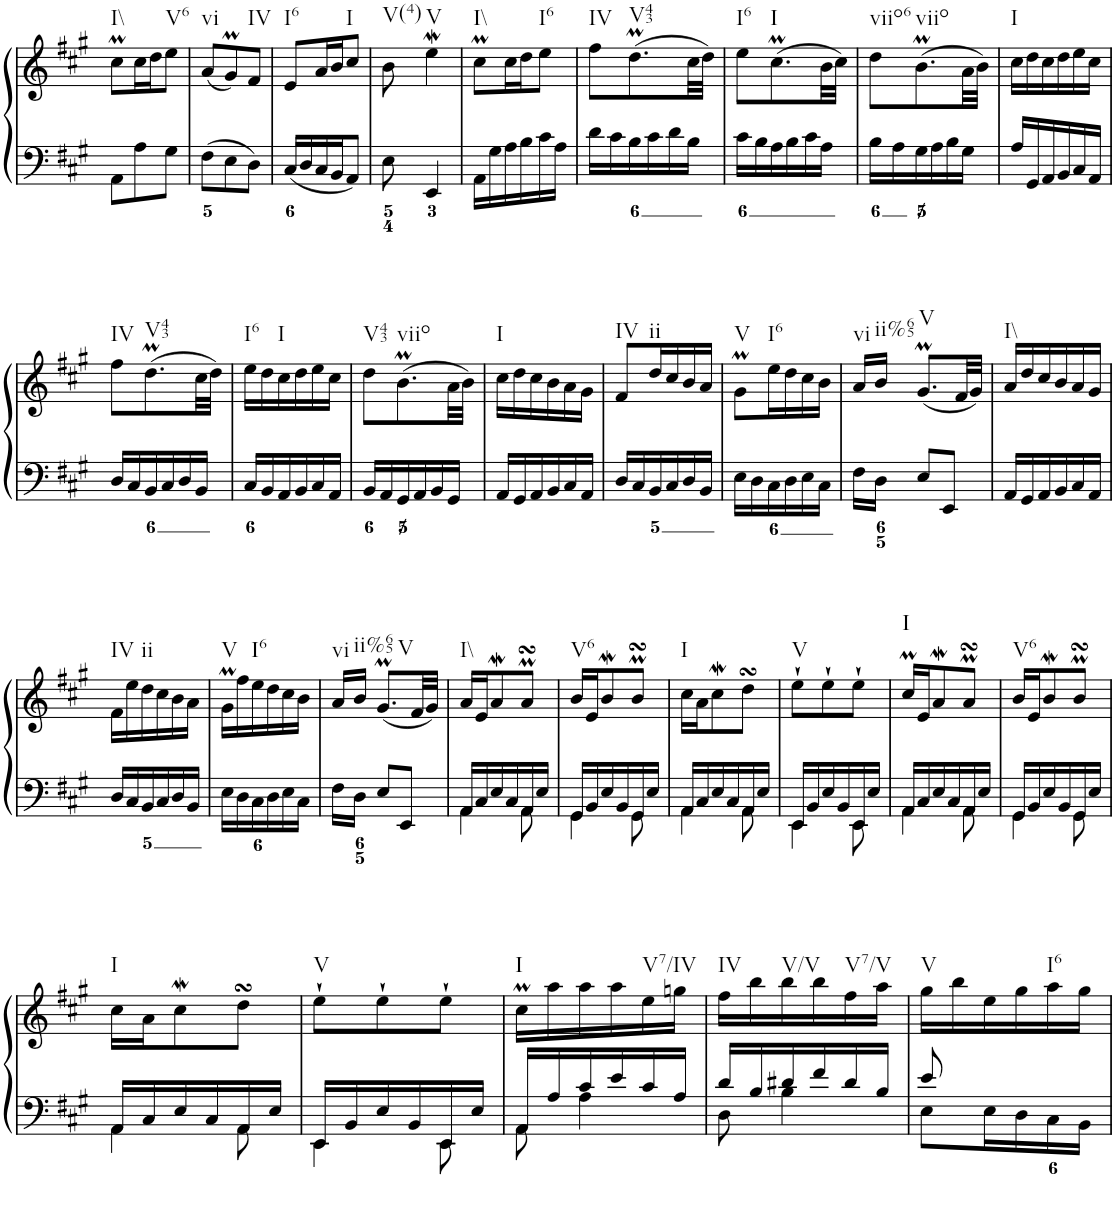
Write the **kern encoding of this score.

**kern	**kern
*part1	*part1
*staff2	*staff1
*I"Clavecin	*
!!LO:PB:g=z
*clefF4	*clefG2
*k[f#c#g#]	*k[f#c#g#]
*A:	*A:
*M3/8	*M3/8
=67X7	=67X7
!	!LO:TX:b:t=I\\
8AA\L	8cc#m\L
8A\	16cc#\L
.	16dd\J
!	!LO:TX:b:t=V6
8G#\J	8ee\J
=67X8	=67X8
!	!LO:TX:b:t=vi
8F#\L	(<8a/L
8E\	8g#m/)
!	!LO:TX:b:t=IV
8D\J	8f#/J
=67X9	=67X9
!	!LO:TX:b:t=I6
16C#/LL	8e/L
16D/	.
16C#/	16a/L
16BB/J	16b/J
!	!LO:TX:b:t=I
8AA/J	8cc#/J
=67X10	=67X10
!	!LO:TX:b:t=V(4)
8E\	8b\
!	!LO:TX:b:t=V
4EE/	4eeW\
=67X11	=67X11
!	!LO:TX:b:t=I\\
16AA\LL	8cc#m\L
16G#\	.
16A\	16cc#\L
16B\	16dd\J
!	!LO:TX:b:t=I6
16c#\	8ee\J
16A\JJ	.
=67X12	=67X12
!	!LO:TX:b:t=IV
16d\LL	8ff#\L
16c#\	.
!	!LO:TX:b:t=V43
16B\	(>8.ddM\
16c#\	.
16d\	.
16B\JJ	32cc#\LL
.	32dd\JJJ)
=67X13	=67X13
!	!LO:TX:b:t=I6
16c#\LL	8ee\L
16B\	.
!	!LO:TX:b:t=I
16A\	(>8.cc#m\
16B\	.
16c#\	.
16A\JJ	32b\LL
.	32cc#\JJJ)
=67X14	=67X14
!	!LO:TX:b:t=viio6
16B\LL	8dd\L
16A\	.
!	!LO:TX:b:t=viio
16G#\	(>8.bM\
16A\	.
16B\	.
16G#\JJ	32a\LL
.	32b\JJJ)
=67X15	=67X15
!	!LO:TX:b:t=I
16A/LL	16cc#\LL
16GG#/	16dd\
16AA/	16cc#\
16BB/	16dd\
16C#/	16ee\
16AA/JJ	16cc#\JJ
!!LO:LB:g=z
=67X16	=67X16
!	!LO:TX:b:t=IV
16D/LL	8ff#\L
16C#/	.
!	!LO:TX:b:t=V43
16BB/	(>8.ddM\
16C#/	.
16D/	.
16BB/JJ	32cc#\LL
.	32dd\JJJ)
=67X17	=67X17
!	!LO:TX:b:t=I6
16C#/LL	16ee\LL
16BB/	16dd\
!	!LO:TX:b:t=I
16AA/	16cc#\
16BB/	16dd\
16C#/	16ee\
16AA/JJ	16cc#\JJ
=67X18	=67X18
!	!LO:TX:b:t=V43
16BB/LL	8dd\L
16AA/	.
!	!LO:TX:b:t=viio
16GG#/	(>8.bM\
16AA/	.
16BB/	.
16GG#/JJ	32a\LL
.	32b\JJJ)
=67X19	=67X19
!	!LO:TX:b:t=I
16AA/LL	16cc#\LL
16GG#/	16dd\
16AA/	16cc#\
16BB/	16b\
16C#/	16a\
16AA/JJ	16g#\JJ
=67X20	=67X20
!	!LO:TX:b:t=IV
16D/LL	8f#/L
16C#/	.
!	!LO:TX:b:t=ii
16BB/	16dd/L
16C#/	16cc#/
16D/	16b/
16BB/JJ	16a/JJ
=67X21	=67X21
!	!LO:TX:b:t=V
16E\LL	8g#m\L
16D\	.
!	!LO:TX:b:t=I6
16C#\	16ee\L
16D\	16dd\
16E\	16cc#\
16C#\JJ	16b\JJ
=67X22	=67X22
!	!LO:TX:b:t=vi
16F#\LL	16a/LL
!	!LO:TX:b:t=ii%65
16D\JJ	16b/JJ
!	!LO:TX:b:t=V
8E/L	(<8.g#m/L
8EE/J	.
.	32f#/LL
.	32g#/JJJ)
=67X23	=67X23
!	!LO:TX:b:t=I\\
16AA/LL	16a/LL
16GG#/	16dd/
16AA/	16cc#/
16BB/	16b/
16C#/	16a/
16AA/JJ	16g#/JJ
!!LO:LB:g=z
=67X24	=67X24
!	!LO:TX:b:t=IV
16D/LL	16f#\LL
16C#/	16ee\
!	!LO:TX:b:t=ii
16BB/	16dd\
16C#/	16cc#\
16D/	16b\
16BB/JJ	16a\JJ
=67X25	=67X25
!	!LO:TX:b:t=V
16E\LL	16g#m\LL
16D\	16ff#\
!	!LO:TX:b:t=I6
16C#\	16ee\
16D\	16dd\
16E\	16cc#\
16C#\JJ	16b\JJ
=67X26	=67X26
!	!LO:TX:b:t=vi
16F#\LL	16a/LL
!	!LO:TX:b:t=ii%65
16D\JJ	16b/JJ
!	!LO:TX:b:t=V
8E/L	(<8.g#m/L
8EE/J	.
.	32f#/LL
.	32g#/JJJ)
=67X27	=67X27
*^	*
!	!	!LO:TX:b:t=I\\
16AA/LL	4AA\	16a/LL
16C#/	.	16e/J
16E/	.	8aw/
16C#/	.	.
16AA/	8AA\	8aMsSSs/J
16E/JJ	.	.
=67X28	=67X28	=67X28
!	!	!LO:TX:b:t=V6
16GG#/LL	4GG#\	16b/LL
16BB/	.	16e/J
16E/	.	8bW/
16BB/	.	.
16GG#/	8GG#\	8bMsSSS/J
16E/JJ	.	.
=67X29	=67X29	=67X29
!	!	!LO:TX:b:t=I
16AA/LL	4AA\	16cc#\LL
16C#/	.	16a\J
16E/	.	8cc#W\
16C#/	.	.
16AA/	8AA\	8ddsSSs\J
16E/JJ	.	.
=67X30	=67X30	=67X30
!	!	!LO:TX:b:t=V
16EE/LL	4EE\	8ee`\L
16BB/	.	.
16E/	.	8ee`\
16BB/	.	.
16EE/	8EE\	8ee`\J
16E/JJ	.	.
=67X31	=67X31	=67X31
!	!	!LO:TX:b:t=I
16AA/LL	4AA\	16cc#m/LL
16C#/	.	16e/J
16E/	.	8aw/
16C#/	.	.
16AA/	8AA\	8aMsSSs/J
16E/JJ	.	.
=67X32	=67X32	=67X32
!	!	!LO:TX:b:t=V6
16GG#/LL	4GG#\	16b/LL
16BB/	.	16e/J
16E/	.	8bW/
16BB/	.	.
16GG#/	8GG#\	8bMsSSS/J
16E/JJ	.	.
!!LO:LB:g=z
=67X33	=67X33	=67X33
!	!	!LO:TX:b:t=I
16AA/LL	4AA\	16cc#\LL
16C#/	.	16a\J
16E/	.	8cc#W\
16C#/	.	.
16AA/	8AA\	8ddsSSs\J
16E/JJ	.	.
=67X34	=67X34	=67X34
!	!	!LO:TX:b:t=V
16EE/LL	4EE\	8ee`\L
16BB/	.	.
16E/	.	8ee`\
16BB/	.	.
16EE/	8EE\	8ee`\J
16E/JJ	.	.
=67X35	=67X35	=67X35
!	!	!LO:TX:b:t=I
16AA/LL	8AA\	16cc#m\LL
16A/	.	16aa\
16c#/	4A\	16aa\
16e/	.	16aa\
!	!	!LO:TX:b:t=V7/IV
16c#/	.	16ee\
16A/JJ	.	16ggn\JJ
=67X36	=67X36	=67X36
!	!	!LO:TX:b:t=IV
16d/LL	8D\	16ff#\LL
16B/	.	16bb\
!	!	!LO:TX:b:t=V/V
16d#X/	4B\	16bb\
16f#/	.	16bb\
!	!	!LO:TX:b:t=V7/V
16d#/	.	16ff#\
16B/JJ	.	16aa\JJ
=67X37	=67X37	=67X37
!	!	!LO:TX:b:t=V
8e/	8E\L	16gg#\LL
.	.	16bb\
4ryy	16E\L	16ee\
.	16D\	16gg#\
!	!	!LO:TX:b:t=I6
.	16C#\	16aa\
.	16BB\JJ	16gg#\JJ
*v	*v	*
=	=
*-	*-
